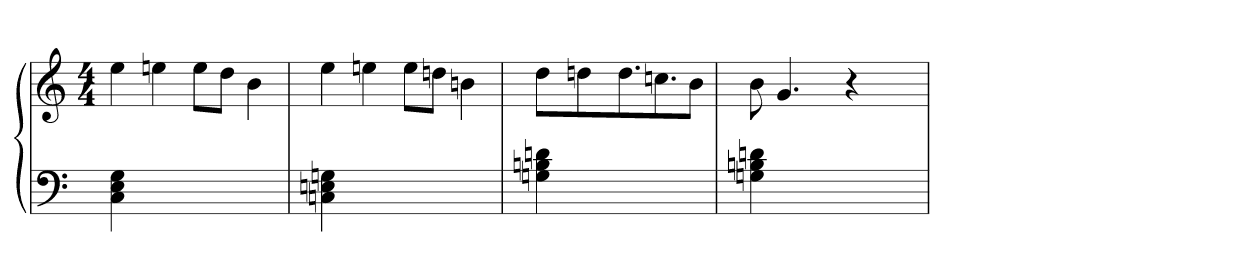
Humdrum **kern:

**kern	**kern
*part2	*part1
*staff2	*staff1
*	*M4/4
=1	=1
4C 4E 4G	4ee
2.ryy	4een
.	8eeL
.	8ddJ
.	4b
=2	=2
4Cn 4En 4Gn	4ee
2.ryy	4een
.	8eeL
.	8ddnJ
.	4bn
=3	=3
4Gn 4Bn 4dn	4dd
2.ryy	4ddn
.	8.ddL
.	8.ccnJ
.	8bJ
=4	=4
4Gn 4Bn 4dn	8b
.	4.g
2.ryy	.
.	4r
.	4ryy
=	=
*-	*-
